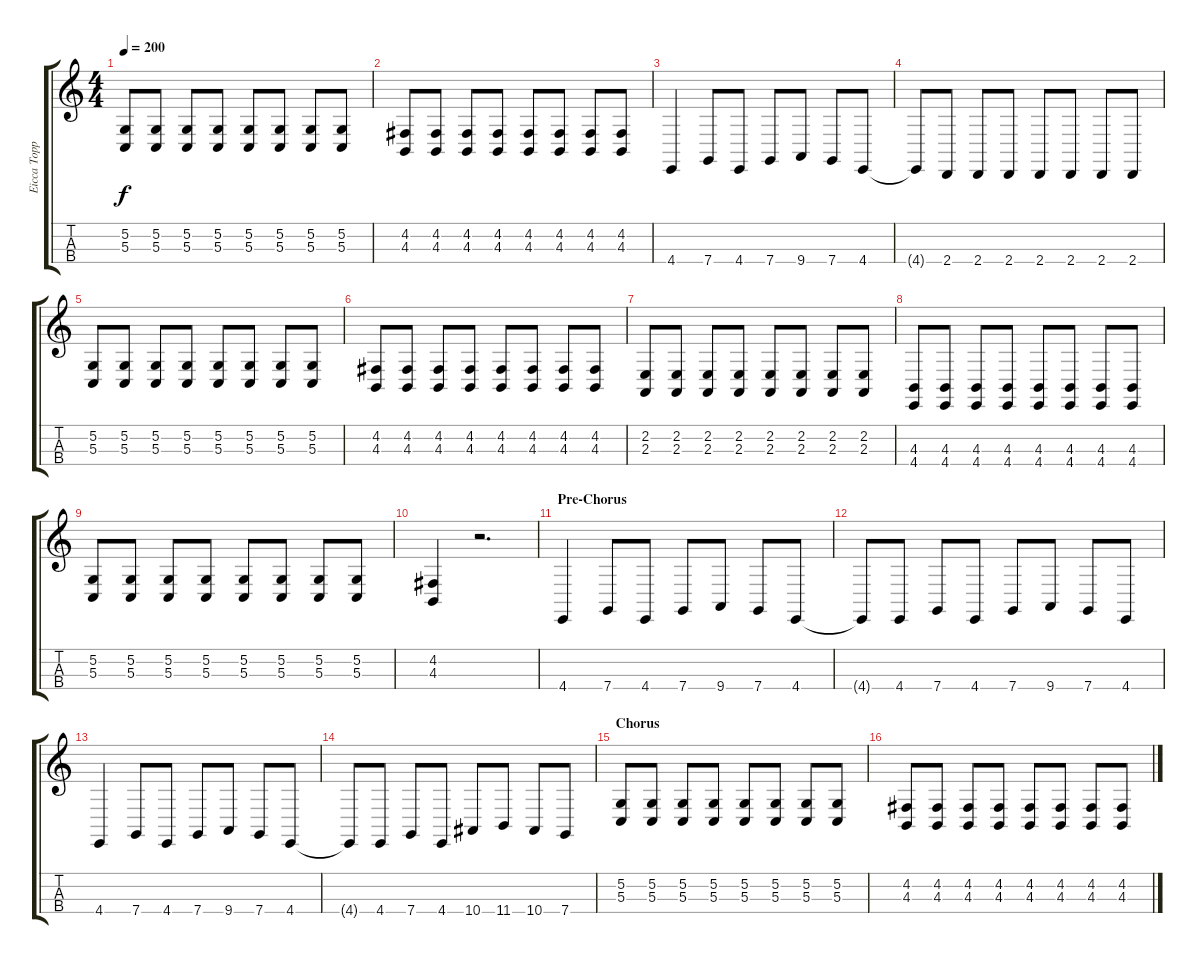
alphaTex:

\track ("Eicca Toppinen" "Eicca Topp") {instrument cello}
\staff {score tabs}
\tuning (G3 D3 G2 C2) {hide}
\ts (4 4)
\tempo 200
\clef g2
\ks c
(5.2 5.3).8{dy f} (5.2 5.3).8 (5.2 5.3).8 (5.2 5.3).8 (5.2 5.3).8 (5.2 5.3).8 (5.2 5.3).8 (5.2 5.3).8 |
(4.2 4.3).8 (4.2 4.3).8 (4.2 4.3).8 (4.2 4.3).8 (4.2 4.3).8 (4.2 4.3).8 (4.2 4.3).8 (4.2 4.3).8 |
4.4.4 7.4.8 4.4.8 7.4.8 9.4.8 7.4.8 4.4.8 |
4.4{t}.8 2.4.8 2.4.8 2.4.8 2.4.8 2.4.8 2.4.8 2.4.8 |
(5.2 5.3).8 (5.2 5.3).8 (5.2 5.3).8 (5.2 5.3).8 (5.2 5.3).8 (5.2 5.3).8 (5.2 5.3).8 (5.2 5.3).8 |
(4.2 4.3).8 (4.2 4.3).8 (4.2 4.3).8 (4.2 4.3).8 (4.2 4.3).8 (4.2 4.3).8 (4.2 4.3).8 (4.2 4.3).8 |
(2.2 2.3).8 (2.2 2.3).8 (2.2 2.3).8 (2.2 2.3).8 (2.2 2.3).8 (2.2 2.3).8 (2.2 2.3).8 (2.2 2.3).8 |
(4.3 4.4).8 (4.3 4.4).8 (4.3 4.4).8 (4.3 4.4).8 (4.3 4.4).8 (4.3 4.4).8 (4.3 4.4).8 (4.3 4.4).8 |
(5.2 5.3).8 (5.2 5.3).8 (5.2 5.3).8 (5.2 5.3).8 (5.2 5.3).8 (5.2 5.3).8 (5.2 5.3).8 (5.2 5.3).8 |
(4.2 4.3).4 r.2{d} |
\section ("" "Pre-Chorus")
4.4.4 7.4.8 4.4.8 7.4.8 9.4.8 7.4.8 4.4.8 |
4.4{t}.8 4.4.8 7.4.8 4.4.8 7.4.8 9.4.8 7.4.8 4.4.8 |
4.4.4 7.4.8 4.4.8 7.4.8 9.4.8 7.4.8 4.4.8 |
4.4{t}.8 4.4.8 7.4.8 4.4.8 10.4.8 11.4.8 10.4.8 7.4.8 |
\section ("" "Chorus")
(5.2 5.3).8 (5.2 5.3).8 (5.2 5.3).8 (5.2 5.3).8 (5.2 5.3).8 (5.2 5.3).8 (5.2 5.3).8 (5.2 5.3).8 |
(4.2 4.3).8 (4.2 4.3).8 (4.2 4.3).8 (4.2 4.3).8 (4.2 4.3).8 (4.2 4.3).8 (4.2 4.3).8 (4.2 4.3).8
